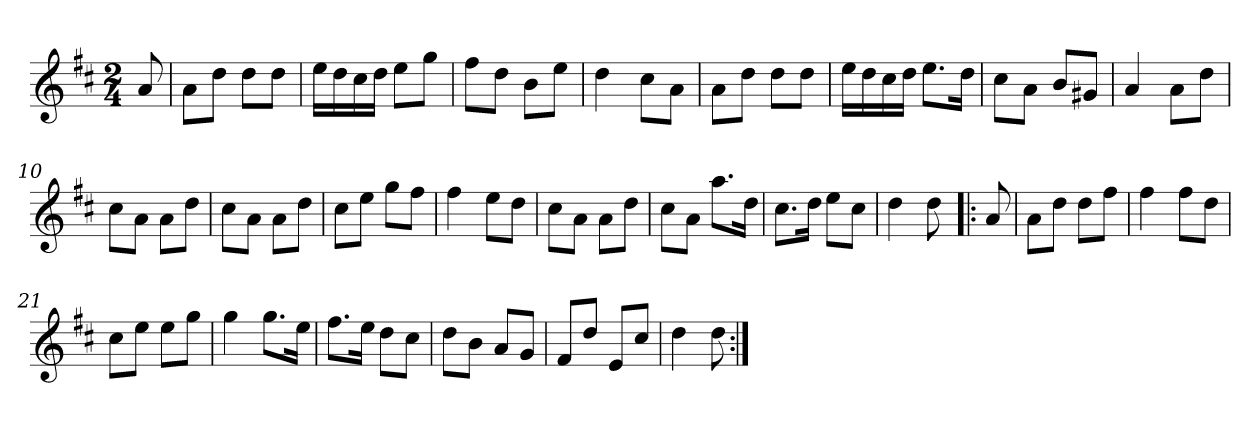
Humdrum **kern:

**kern
*part1
*staff1
*clefG2
*k[f#c#]
*D:
*M2/4
=1
8a/
=2
8a\L
8dd\J
8dd\L
8dd\J
=3
16ee\LL
16dd\
16cc#\
16dd\JJ
8ee\L
8gg\J
=4
8ff#\L
8dd\J
8b\L
8ee\J
=5
4dd\
8cc#\L
8a\J
=6
8a\L
8dd\J
8dd\L
8dd\J
=7
16ee\LL
16dd\
16cc#\
16dd\JJ
8.ee\L
16dd\Jk
=8
8cc#\L
8a\J
8b/L
8g#X/J
=9
4a/
8a\L
8dd\J
=10
8cc#\L
8a\J
8a\L
8dd\J
!!LO:LB:g=z
=11
8cc#\L
8a\J
8a\L
8dd\J
=12
8cc#\L
8ee\J
8gg\L
8ff#\J
=13
4ff#\
8ee\L
8dd\J
=14
8cc#\L
8a\J
8a\L
8dd\J
=15
8cc#\L
8a\J
8.aa\L
16dd\Jk
=16
8.cc#\L
16dd\Jk
8ee\L
8cc#\J
=17
4dd\
8dd\
=18!|:
8a/
=19
8a\L
8dd\J
8dd\L
8ff#\J
=20
4ff#\
8ff#\L
8dd\J
=21
8cc#\L
8ee\J
8ee\L
8gg\J
!!LO:LB:g=z
=22
4gg\
8.gg\L
16ee\Jk
=23
8.ff#\L
16ee\Jk
8dd\L
8cc#\J
=24
8dd\L
8b\J
8a/L
8g/J
=25
8f#/L
8dd/J
8e/L
8cc#/J
=26
4dd\
8dd\
=:|!
*-
